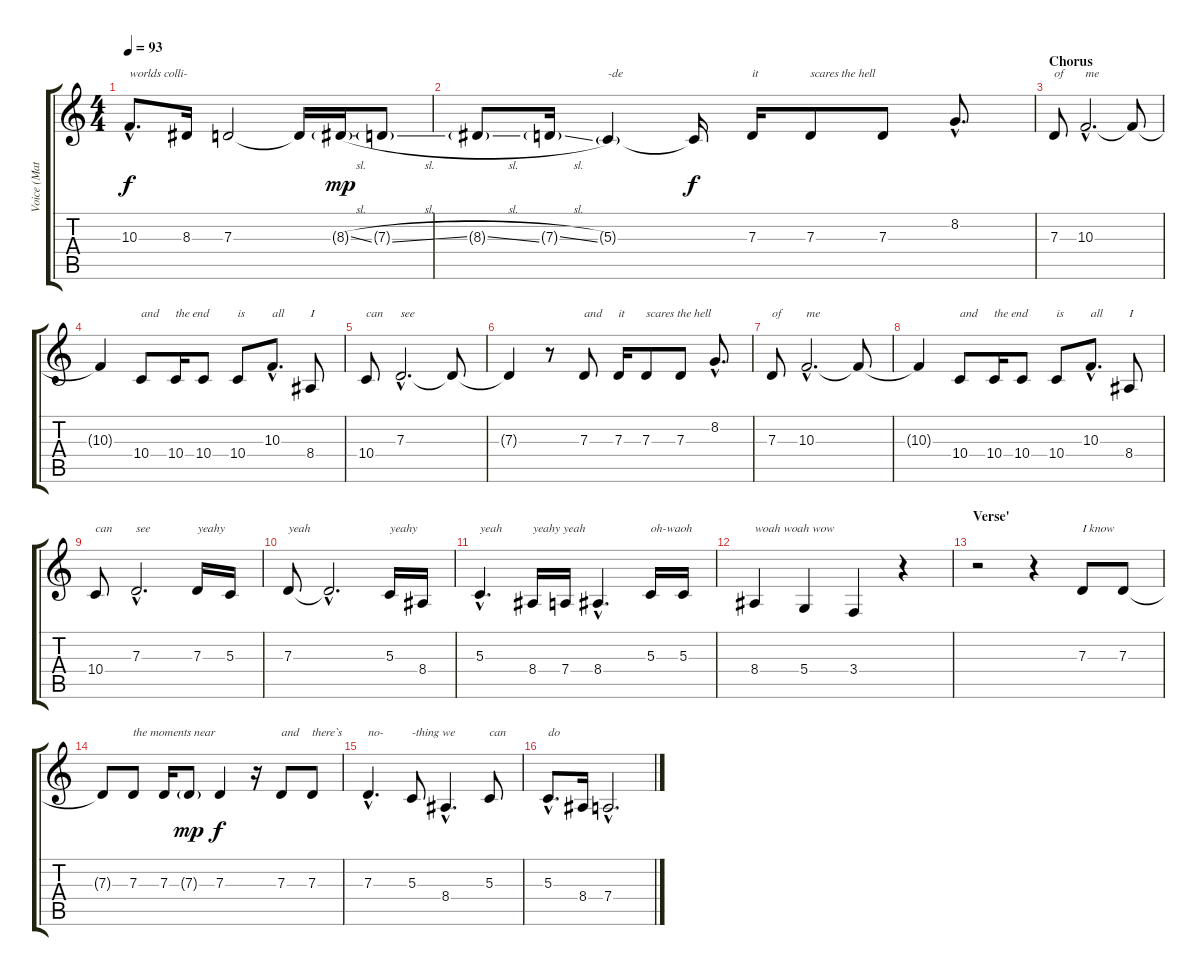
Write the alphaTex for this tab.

\track ("Voice (Matthew Bellamy)" "Voice (Mat") {instrument lead4chiff}
\staff {score tabs}
\tuning (E4 B3 G3 D3 A2 E2) {hide}
\ts (4 4)
\tempo 93
\clef g2
\ks c
10.3{hac}.8{d txt "worlds colli-" dy f} 8.3.16 7.3.2 7.3{t}.16 8.3{sl g}.16{dy mp} 7.3{sl g}.8 |
8.3{sl g}.8 7.3{sl g}.16 5.3{g}.4{txt "-de"} 5.3{t}.16{dy f} 7.3.16{txt "it"} 7.3.8{txt "scares the hell"} 7.3.8 8.2{hac}.8{d} |
\section ("" "Chorus")
7.3.8{txt "of"} 10.3{hac}.2{d txt "me"} 10.3{t}.8 |
10.3{t}.4 10.4.8{txt "and"} 10.4.16{txt "the end"} 10.4.8 10.4.8{txt "is"} 10.3{hac}.8{d txt "all"} 8.4.8{txt "I"} |
10.4.8{txt "can"} 7.3{hac}.2{d txt "see"} 7.3{t}.8 |
7.3{t}.4 r.8 7.3.8{txt "and"} 7.3.16{txt "it"} 7.3.8{txt "scares the hell"} 7.3.8 8.2{hac}.8{d} |
7.3.8{txt "of"} 10.3{hac}.2{d txt "me"} 10.3{t}.8 |
10.3{t}.4 10.4.8{txt "and"} 10.4.16{txt "the end"} 10.4.8 10.4.8{txt "is"} 10.3{hac}.8{d txt "all"} 8.4.8{txt "I"} |
10.4.8{txt "can"} 7.3{hac}.2{d txt "see"} 7.3.16{txt "yeahy"} 5.3.16 |
7.3.8{txt "yeah"} 7.3{hac t}.2{d} 5.3.16{txt "yeahy"} 8.4.16 |
5.3{hac}.4{d txt "yeah"} 8.4.16{txt "yeahy yeah"} 7.4.16 8.4{hac}.4{d} 5.3.16{txt "oh-waoh"} 5.3.16 |
8.4.4{txt "woah woah wow"} 5.4.4 3.4.4 r.4 |
\section ("" "Verse'")
r.2 r.4 7.3.8{txt "I know"} 7.3.8 |
7.3{t}.8 7.3.8{txt "the moments near"} 7.3.16 7.3{g}.8{dy mp} 7.3.4{dy f} r.16 7.3.8{txt "and"} 7.3.8{txt "there`s"} |
7.3{hac}.4{d txt "no-"} 5.3.8{txt "-thing we"} 8.4{hac}.4{d} 5.3.8{txt "can"} |
5.3{hac}.8{d txt "do"} 8.4.16 7.4{hac}.2{d}
